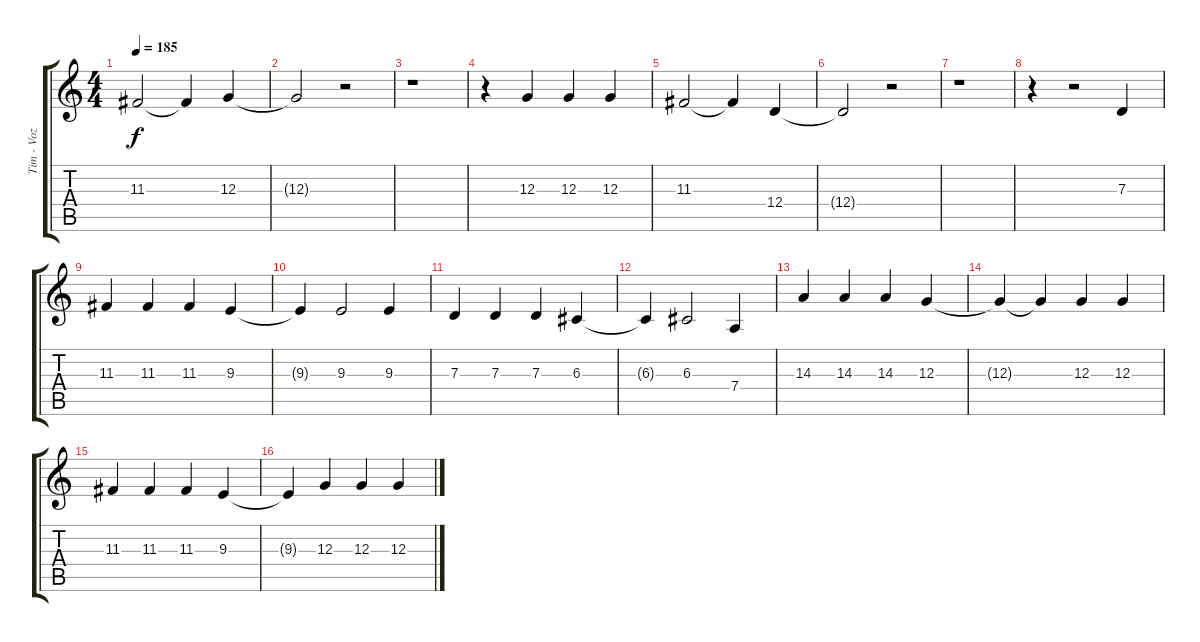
\track ("Tim - Voz" "Tim - Voz") {instrument tenorsax}
\staff {score tabs}
\tuning (E4 B3 G3 D3 A2 E2) {hide}
\ts (4 4)
\tempo 185
\clef g2
\ks c
11.3.2{dy f} 11.3{t}.4 12.3.4 |
12.3{t}.2 r.2 |
r.1 |
r.4 12.3.4 12.3.4 12.3.4 |
11.3.2 11.3{t}.4 12.4.4 |
12.4{t}.2 r.2 |
r.1 |
r.4 r.2 7.3.4 |
11.3.4 11.3.4 11.3.4 9.3.4 |
9.3{t}.4 9.3.2 9.3.4 |
7.3.4 7.3.4 7.3.4 6.3.4 |
6.3{t}.4 6.3.2 7.4.4 |
14.3.4 14.3.4 14.3.4 12.3.4 |
12.3{t}.4 12.3{t}.4 12.3.4 12.3.4 |
11.3.4 11.3.4 11.3.4 9.3.4 |
9.3{t}.4 12.3.4 12.3.4 12.3.4
